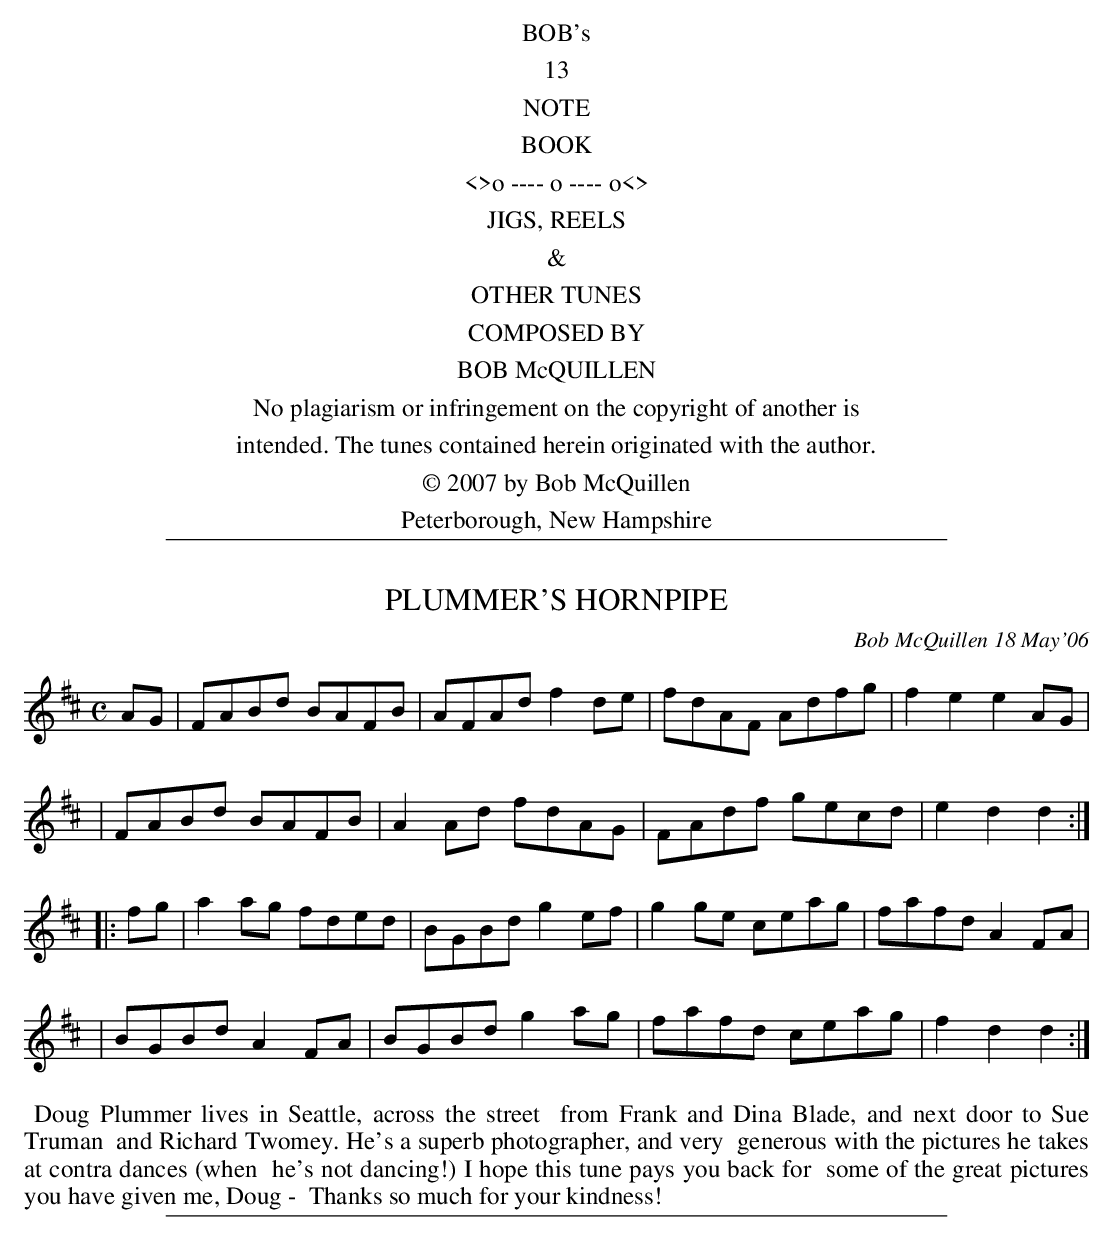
X:1
T: PLUMMER'S HORNPIPE
C: Bob McQuillen 18 May'06
M: C
L: 1/8
K: D
AG \
| FABd BAFB | AFAd f2de | fdAF Adfg | f2e2 e2AG |
| FABd BAFB | A2Ad fdAG | FAdf gecd | e2d2 d2 :|
|: fg \
| a2ag fded | BGBd g2ef | g2ge ceag | fafd A2FA |
| BGBd A2FA | BGBd g2ag | fafd ceag | f2d2 d2 :|
